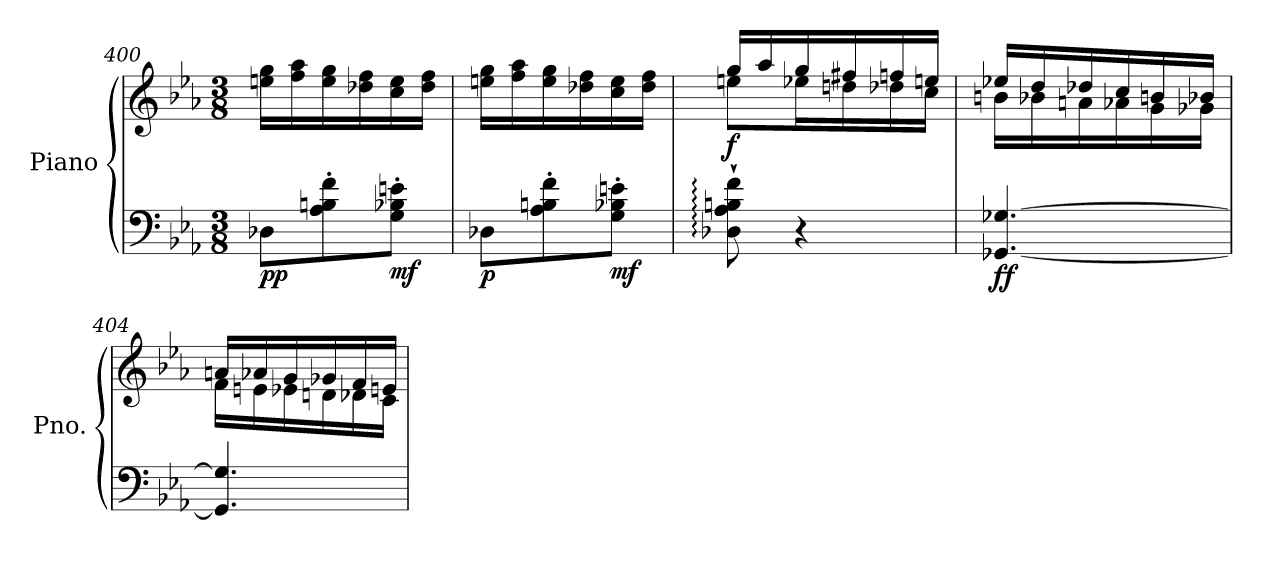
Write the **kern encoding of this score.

**kern	**kern	**dynam
*part1	*part1	*part1
*staff2	*staff1	*staff1/2
*I"Piano	*	*
*I'Pno.	*	*
!!LO:PB:g=z
*clefF4	*clefG2	*
*k[b-e-a-]	*k[b-e-a-]	*
*M3/8	*M3/8	*
=400	=400	=400
!	!	!LO:DY:b=2
!	!	!LO:DY:n=1:b
8D-X\L	16een\ 16gg\LL	p p
.	16ff\ 16aa-\	.
8A-\' 8Bn\' 8f\'	16ee\ 16gg\	.
.	16dd-X\ 16ff\	.
!	!	!LO:DY:n=2:b=2
8G\' 8B-X\' 8en\'J	16cc\ 16ee\	mf
.	16dd-\ 16ff\JJ	.
=401	=401	=401
!	!	!LO:DY:b=2
8D-X\L	16een\ 16gg\LL	p
.	16ff\ 16aa-\	.
8A-\' 8Bn\' 8f\'	16ee\ 16gg\	.
.	16dd-X\ 16ff\	.
!	!	!LO:DY:b=2
8G\' 8B-X\' 8en\'J	16cc\ 16ee\	mf
.	16dd-\ 16ff\JJ	.
=402	=402	=402
*	*^	*
!	!	!	!LO:DY:b
8D-X\:` 8A-\:` 8Bn\:` 8f\:`	16gg/LL	8een\L	f
.	16aa-/	.	.
4r	16gg/	16ee-X\L	.
.	16ff#X/	16ddn\	.
.	16ffn/	16dd-X\	.
.	16een/JJ	16cc\JJ	.
=403	=403	=403	=403
!	!	!	!LO:DY:b=2
[4.GG-X/ [4.G-X/	16ee-X/LL	16bn\LL	ff
.	16dd/	16b-X\	.
.	16dd-X/	16an\	.
.	16cc/	16a-X\	.
.	16bn/	16g\	.
.	16b-X/JJ	16g-X\JJ	.
!!LO:LB:g=z	!!
=404	=404	=404	=404
4.GG-/] 4.G-/]	16an/LL	16f\LL	.
.	16a-X/	16en\	.
.	16g/	16e-X\	.
.	16g-X/	16dn\	.
.	16f/	16d-X\	.
.	16en/JJ	16c\JJ	.
*	*v	*v	*
=	=	=
*-	*-	*-
